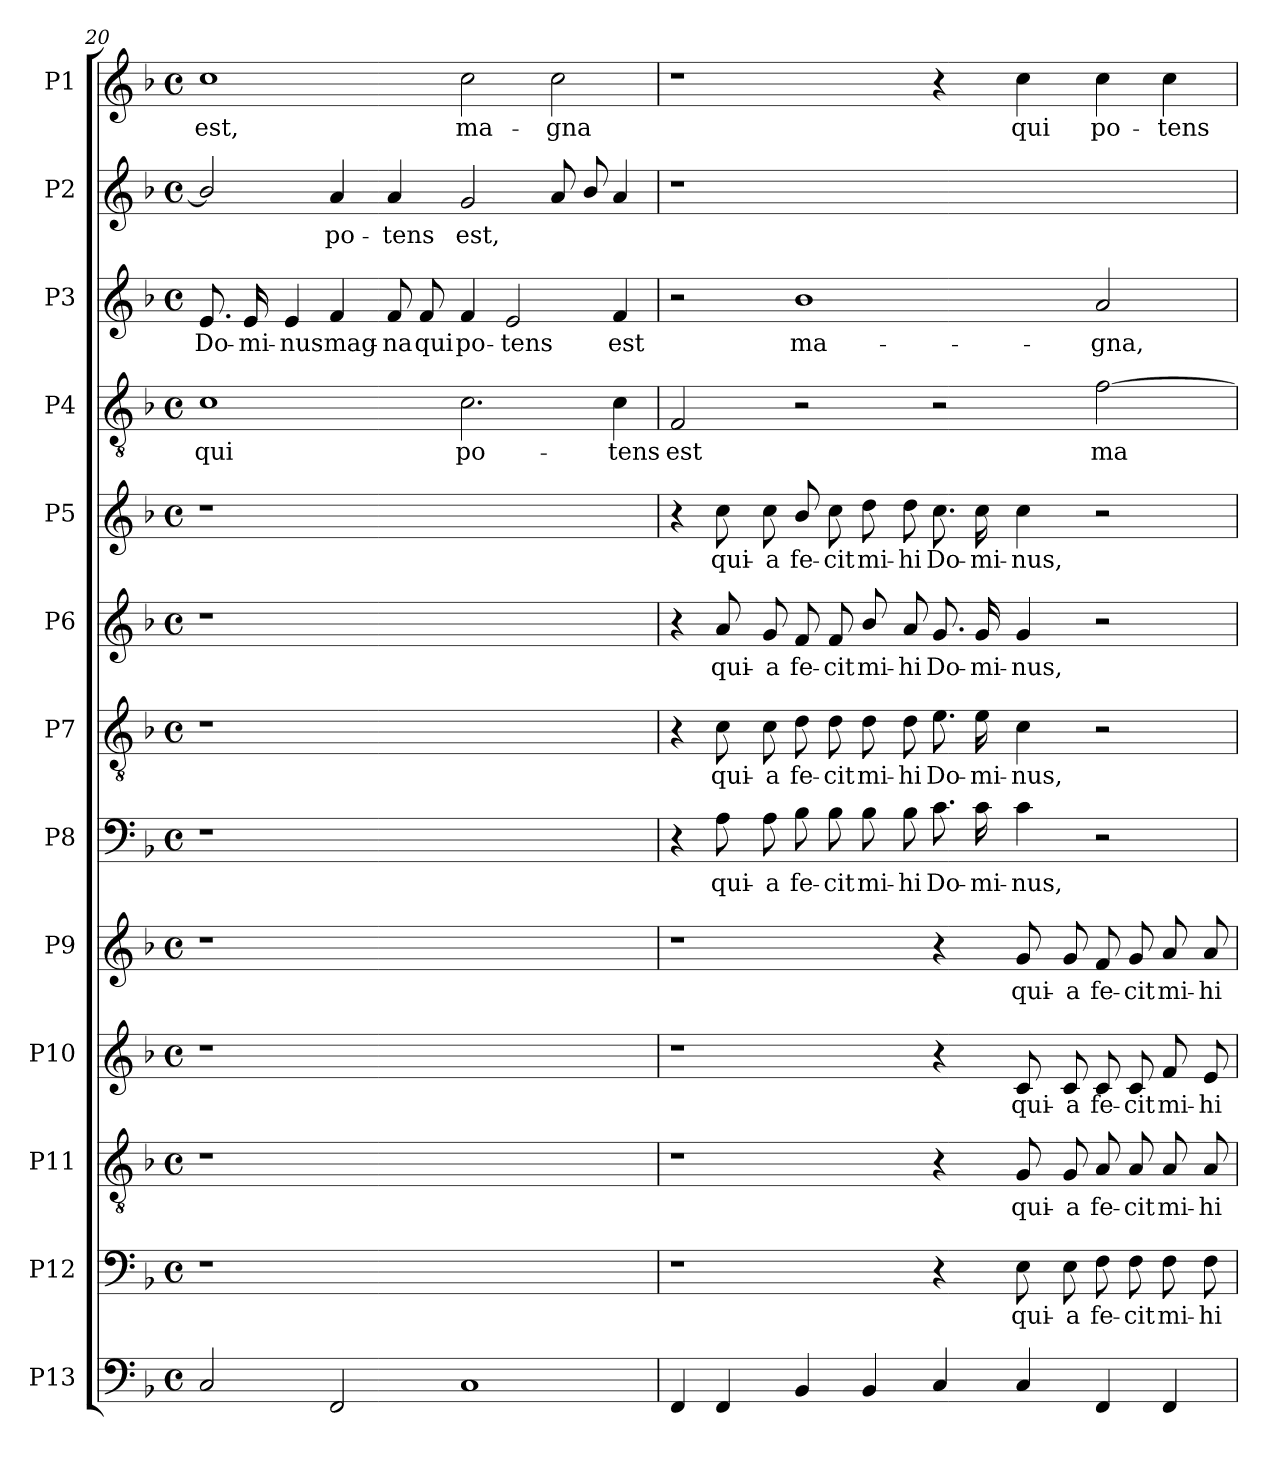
**kern	**kern	**text	**kern	**text	**kern	**text	**kern	**text	**kern	**text	**kern	**text	**kern	**text	**kern	**text	**kern	**text	**kern	**text	**kern	**text	**kern	**text
*part13	*part12	*part12	*part11	*part11	*part10	*part10	*part9	*part9	*part8	*part8	*part7	*part7	*part6	*part6	*part5	*part5	*part4	*part4	*part3	*part3	*part2	*part2	*part1	*part1
*staff13	*staff12	*staff12	*staff11	*staff11	*staff10	*staff10	*staff9	*staff9	*staff8	*staff8	*staff7	*staff7	*staff6	*staff6	*staff5	*staff5	*staff4	*staff4	*staff3	*staff3	*staff2	*staff2	*staff1	*staff1
*I"P13	*I"P12	*	*I"P11	*	*I"P10	*	*I"P9	*	*I"P8	*	*I"P7	*	*I"P6	*	*I"P5	*	*I"P4	*	*I"P3	*	*I"P2	*	*I"P1	*
*clefF4	*clefF4	*	*clefGv2	*	*clefG2	*	*clefG2	*	*clefF4	*	*clefGv2	*	*clefG2	*	*clefG2	*	*clefGv2	*	*clefG2	*	*clefG2	*	*clefG2	*
*	*	*	*ITrd7c12	*	*	*	*	*	*	*	*ITrd7c12	*	*	*	*	*	*ITrd7c12	*	*	*	*	*	*	*
*k[b-]	*k[b-]	*	*k[b-]	*	*k[b-]	*	*k[b-]	*	*k[b-]	*	*k[b-]	*	*k[b-]	*	*k[b-]	*	*k[b-]	*	*k[b-]	*	*k[b-]	*	*k[b-]	*
*F:	*F:	*	*F:	*	*F:	*	*F:	*	*F:	*	*F:	*	*F:	*	*F:	*	*F:	*	*F:	*	*F:	*	*F:	*
*M4/4	*M4/4	*	*M4/4	*	*M4/4	*	*M4/4	*	*M4/4	*	*M4/4	*	*M4/4	*	*M4/4	*	*M4/4	*	*M4/4	*	*M4/4	*	*M4/4	*
*met(c)	*met(c)	*	*met(c)	*	*met(c)	*	*met(c)	*	*met(c)	*	*met(c)	*	*met(c)	*	*met(c)	*	*met(c)	*	*met(c)	*	*met(c)	*	*met(c)	*
=20	=20	=20	=20	=20	=20	=20	=20	=20	=20	=20	=20	=20	=20	=20	=20	=20	=20	=20	=20	=20	=20	=20	=20	=20
!	!LO:N:vis=1	!	!LO:N:vis=1	!	!LO:N:vis=1	!	!LO:N:vis=1	!	!LO:N:vis=1	!	!LO:N:vis=1	!	!LO:N:vis=1	!	!LO:N:vis=1	!	!	!	!	!	!	!	!	!
!	!	!	!	!	!	!	!	!	!	!	!	!	!	!	!	!	!	!LO:LY:b:color=#000000	!	!	!	!	!	!
!	!	!	!	!	!	!	!	!	!	!	!	!	!	!	!	!	!	!	!	!LO:LY:b:color=#000000	!	!	!	!
!	!	!	!	!	!	!	!	!	!	!	!	!	!	!	!	!	!	!	!	!	!	!	!	!LO:LY:b:color=#000000
2Ci/	1r	.	1r	.	1r	.	1r	.	1r	.	1r	.	1r	.	1r	.	1Ci	qui	8.ei/	Do-	2b-i/]	.	1cci	est,
!	!	!	!	!	!	!	!	!	!	!	!	!	!	!	!	!	!	!	!	!LO:LY:b:color=#000000	!	!	!	!
.	.	.	.	.	.	.	.	.	.	.	.	.	.	.	.	.	.	.	16ei/	-mi-	.	.	.	.
!	!	!	!	!	!	!	!	!	!	!	!	!	!	!	!	!	!	!	!	!LO:LY:b:color=#000000	!	!	!	!
.	.	.	.	.	.	.	.	.	.	.	.	.	.	.	.	.	.	.	4ei/	-nus	.	.	.	.
!	!	!	!	!	!	!	!	!	!	!	!	!	!	!	!	!	!	!	!	!LO:LY:b:color=#000000	!	!	!	!
!	!	!	!	!	!	!	!	!	!	!	!	!	!	!	!	!	!	!	!	!	!	!LO:LY:b:color=#000000	!	!
2FFi/	.	.	.	.	.	.	.	.	.	.	.	.	.	.	.	.	.	.	4fi/	mag-	4ai/	po-	.	.
!	!	!	!	!	!	!	!	!	!	!	!	!	!	!	!	!	!	!	!	!LO:LY:b:color=#000000	!	!	!	!
!	!	!	!	!	!	!	!	!	!	!	!	!	!	!	!	!	!	!	!	!	!	!LO:LY:b:color=#000000	!	!
.	.	.	.	.	.	.	.	.	.	.	.	.	.	.	.	.	.	.	8fi/	-na	4ai/	-tens	.	.
!	!	!	!	!	!	!	!	!	!	!	!	!	!	!	!	!	!	!	!	!LO:LY:b:color=#000000	!	!	!	!
.	.	.	.	.	.	.	.	.	.	.	.	.	.	.	.	.	.	.	8fi/	qui	.	.	.	.
!	!	!	!	!	!	!	!	!	!	!	!	!	!	!	!	!	!	!LO:LY:b:color=#000000	!	!	!	!	!	!
!	!	!	!	!	!	!	!	!	!	!	!	!	!	!	!	!	!	!	!	!LO:LY:b:color=#000000	!	!	!	!
!	!	!	!	!	!	!	!	!	!	!	!	!	!	!	!	!	!	!	!	!	!	!LO:LY:b:color=#000000	!	!
!	!	!	!	!	!	!	!	!	!	!	!	!	!	!	!	!	!	!	!	!	!	!	!	!LO:LY:b:color=#000000
1Ci	1ryy	.	1ryy	.	1ryy	.	1ryy	.	1ryy	.	1ryy	.	1ryy	.	1ryy	.	2.Ci\	po-	4fi/	po-	2gi/	est,	2cci\	ma-
!	!	!	!	!	!	!	!	!	!	!	!	!	!	!	!	!	!	!	!	!LO:LY:b:color=#000000	!	!	!	!
.	.	.	.	.	.	.	.	.	.	.	.	.	.	.	.	.	.	.	2ei/	-tens	.	.	.	.
!	!	!	!	!	!	!	!	!	!	!	!	!	!	!	!	!	!	!	!	!	!	!	!	!LO:LY:b:color=#000000
.	.	.	.	.	.	.	.	.	.	.	.	.	.	.	.	.	.	.	.	.	8ai/	.	2cci\	-gna
.	.	.	.	.	.	.	.	.	.	.	.	.	.	.	.	.	.	.	.	.	8b-i/	.	.	.
!	!	!	!	!	!	!	!	!	!	!	!	!	!	!	!	!	!	!LO:LY:b:color=#000000	!	!	!	!	!	!
!	!	!	!	!	!	!	!	!	!	!	!	!	!	!	!	!	!	!	!	!LO:LY:b:color=#000000	!	!	!	!
.	.	.	.	.	.	.	.	.	.	.	.	.	.	.	.	.	4Ci\	-tens	4fi/	est	4ai/	.	.	.
!!LO:PB:g=z
=21	=21	=21	=21	=21	=21	=21	=21	=21	=21	=21	=21	=21	=21	=21	=21	=21	=21	=21	=21	=21	=21	=21	=21	=21
!	!	!	!	!	!	!	!	!	!	!	!	!	!	!	!	!	!	!LO:LY:b:color=#000000	!	!	!LO:N:vis=1	!	!	!
4FFi/	1r	.	1r	.	1r	.	1r	.	4r	.	4r	.	4r	.	4r	.	2FFi/	est	2r	.	1r	.	1r	.
!	!	!	!	!	!	!	!	!	!	!LO:LY:b:color=#000000	!	!	!	!	!	!	!	!	!	!	!	!	!	!
!	!	!	!	!	!	!	!	!	!	!	!	!LO:LY:b:color=#000000	!	!	!	!	!	!	!	!	!	!	!	!
!	!	!	!	!	!	!	!	!	!	!	!	!	!	!LO:LY:b:color=#000000	!	!	!	!	!	!	!	!	!	!
!	!	!	!	!	!	!	!	!	!	!	!	!	!	!	!	!LO:LY:b:color=#000000	!	!	!	!	!	!	!	!
4FFi/	.	.	.	.	.	.	.	.	8Ai\	qui-	8Ci\	qui-	8ai/	qui-	8cci\	qui-	.	.	.	.	.	.	.	.
!	!	!	!	!	!	!	!	!	!	!LO:LY:b:color=#000000	!	!	!	!	!	!	!	!	!	!	!	!	!	!
!	!	!	!	!	!	!	!	!	!	!	!	!LO:LY:b:color=#000000	!	!	!	!	!	!	!	!	!	!	!	!
!	!	!	!	!	!	!	!	!	!	!	!	!	!	!LO:LY:b:color=#000000	!	!	!	!	!	!	!	!	!	!
!	!	!	!	!	!	!	!	!	!	!	!	!	!	!	!	!LO:LY:b:color=#000000	!	!	!	!	!	!	!	!
.	.	.	.	.	.	.	.	.	8Ai\	-a	8Ci\	-a	8gi/	-a	8cci\	-a	.	.	.	.	.	.	.	.
!	!	!	!	!	!	!	!	!	!	!LO:LY:b:color=#000000	!	!	!	!	!	!	!	!	!	!	!	!	!	!
!	!	!	!	!	!	!	!	!	!	!	!	!LO:LY:b:color=#000000	!	!	!	!	!	!	!	!	!	!	!	!
!	!	!	!	!	!	!	!	!	!	!	!	!	!	!LO:LY:b:color=#000000	!	!	!	!	!	!	!	!	!	!
!	!	!	!	!	!	!	!	!	!	!	!	!	!	!	!	!LO:LY:b:color=#000000	!	!	!	!	!	!	!	!
!	!	!	!	!	!	!	!	!	!	!	!	!	!	!	!	!	!	!	!	!LO:LY:b:color=#000000	!	!	!	!
4BB-i/	.	.	.	.	.	.	.	.	8B-i\	fe-	8Di\	fe-	8fi/	fe-	8b-i/	fe-	2r	.	1b-i	ma-	.	.	.	.
!	!	!	!	!	!	!	!	!	!	!LO:LY:b:color=#000000	!	!	!	!	!	!	!	!	!	!	!	!	!	!
!	!	!	!	!	!	!	!	!	!	!	!	!LO:LY:b:color=#000000	!	!	!	!	!	!	!	!	!	!	!	!
!	!	!	!	!	!	!	!	!	!	!	!	!	!	!LO:LY:b:color=#000000	!	!	!	!	!	!	!	!	!	!
!	!	!	!	!	!	!	!	!	!	!	!	!	!	!	!	!LO:LY:b:color=#000000	!	!	!	!	!	!	!	!
.	.	.	.	.	.	.	.	.	8B-i\	-cit	8Di\	-cit	8fi/	-cit	8cci\	-cit	.	.	.	.	.	.	.	.
!	!	!	!	!	!	!	!	!	!	!LO:LY:b:color=#000000	!	!	!	!	!	!	!	!	!	!	!	!	!	!
!	!	!	!	!	!	!	!	!	!	!	!	!LO:LY:b:color=#000000	!	!	!	!	!	!	!	!	!	!	!	!
!	!	!	!	!	!	!	!	!	!	!	!	!	!	!LO:LY:b:color=#000000	!	!	!	!	!	!	!	!	!	!
!	!	!	!	!	!	!	!	!	!	!	!	!	!	!	!	!LO:LY:b:color=#000000	!	!	!	!	!	!	!	!
4BB-i/	.	.	.	.	.	.	.	.	8B-i\	mi-	8Di\	mi-	8b-i/	mi-	8ddi\	mi-	.	.	.	.	.	.	.	.
!	!	!	!	!	!	!	!	!	!	!LO:LY:b:color=#000000	!	!	!	!	!	!	!	!	!	!	!	!	!	!
!	!	!	!	!	!	!	!	!	!	!	!	!LO:LY:b:color=#000000	!	!	!	!	!	!	!	!	!	!	!	!
!	!	!	!	!	!	!	!	!	!	!	!	!	!	!LO:LY:b:color=#000000	!	!	!	!	!	!	!	!	!	!
!	!	!	!	!	!	!	!	!	!	!	!	!	!	!	!	!LO:LY:b:color=#000000	!	!	!	!	!	!	!	!
.	.	.	.	.	.	.	.	.	8B-i\	-hi	8Di\	-hi	8ai/	-hi	8ddi\	-hi	.	.	.	.	.	.	.	.
!	!	!	!	!	!	!	!	!	!	!LO:LY:b:color=#000000	!	!	!	!	!	!	!	!	!	!	!	!	!	!
!	!	!	!	!	!	!	!	!	!	!	!	!LO:LY:b:color=#000000	!	!	!	!	!	!	!	!	!	!	!	!
!	!	!	!	!	!	!	!	!	!	!	!	!	!	!LO:LY:b:color=#000000	!	!	!	!	!	!	!	!	!	!
!	!	!	!	!	!	!	!	!	!	!	!	!	!	!	!	!LO:LY:b:color=#000000	!	!	!	!	!	!	!	!
4Ci/	4r	.	4r	.	4r	.	4r	.	8.ci\	Do-	8.Ei\	Do-	8.gi/	Do-	8.cci\	Do-	2r	.	.	.	1ryy	.	4r	.
!	!	!	!	!	!	!	!	!	!	!LO:LY:b:color=#000000	!	!	!	!	!	!	!	!	!	!	!	!	!	!
!	!	!	!	!	!	!	!	!	!	!	!	!LO:LY:b:color=#000000	!	!	!	!	!	!	!	!	!	!	!	!
!	!	!	!	!	!	!	!	!	!	!	!	!	!	!LO:LY:b:color=#000000	!	!	!	!	!	!	!	!	!	!
!	!	!	!	!	!	!	!	!	!	!	!	!	!	!	!	!LO:LY:b:color=#000000	!	!	!	!	!	!	!	!
.	.	.	.	.	.	.	.	.	16ci\	-mi-	16Ei\	-mi-	16gi/	-mi-	16cci\	-mi-	.	.	.	.	.	.	.	.
!	!	!LO:LY:b:color=#000000	!	!	!	!	!	!	!	!	!	!	!	!	!	!	!	!	!	!	!	!	!	!
!	!	!	!	!LO:LY:b:color=#000000	!	!	!	!	!	!	!	!	!	!	!	!	!	!	!	!	!	!	!	!
!	!	!	!	!	!	!LO:LY:b:color=#000000	!	!	!	!	!	!	!	!	!	!	!	!	!	!	!	!	!	!
!	!	!	!	!	!	!	!	!LO:LY:b:color=#000000	!	!	!	!	!	!	!	!	!	!	!	!	!	!	!	!
!	!	!	!	!	!	!	!	!	!	!LO:LY:b:color=#000000	!	!	!	!	!	!	!	!	!	!	!	!	!	!
!	!	!	!	!	!	!	!	!	!	!	!	!LO:LY:b:color=#000000	!	!	!	!	!	!	!	!	!	!	!	!
!	!	!	!	!	!	!	!	!	!	!	!	!	!	!LO:LY:b:color=#000000	!	!	!	!	!	!	!	!	!	!
!	!	!	!	!	!	!	!	!	!	!	!	!	!	!	!	!LO:LY:b:color=#000000	!	!	!	!	!	!	!	!
!	!	!	!	!	!	!	!	!	!	!	!	!	!	!	!	!	!	!	!	!	!	!	!	!LO:LY:b:color=#000000
4Ci/	8Ei\	qui-	8GGi/	qui-	8ci/	qui-	8gi/	qui-	4ci\	-nus,	4Ci\	-nus,	4gi/	-nus,	4cci\	-nus,	.	.	.	.	.	.	4cci\	qui
!	!	!LO:LY:b:color=#000000	!	!	!	!	!	!	!	!	!	!	!	!	!	!	!	!	!	!	!	!	!	!
!	!	!	!	!LO:LY:b:color=#000000	!	!	!	!	!	!	!	!	!	!	!	!	!	!	!	!	!	!	!	!
!	!	!	!	!	!	!LO:LY:b:color=#000000	!	!	!	!	!	!	!	!	!	!	!	!	!	!	!	!	!	!
!	!	!	!	!	!	!	!	!LO:LY:b:color=#000000	!	!	!	!	!	!	!	!	!	!	!	!	!	!	!	!
.	8Ei\	-a	8GGi/	-a	8ci/	-a	8gi/	-a	.	.	.	.	.	.	.	.	.	.	.	.	.	.	.	.
!	!	!LO:LY:b:color=#000000	!	!	!	!	!	!	!	!	!	!	!	!	!	!	!	!	!	!	!	!	!	!
!	!	!	!	!LO:LY:b:color=#000000	!	!	!	!	!	!	!	!	!	!	!	!	!	!	!	!	!	!	!	!
!	!	!	!	!	!	!LO:LY:b:color=#000000	!	!	!	!	!	!	!	!	!	!	!	!	!	!	!	!	!	!
!	!	!	!	!	!	!	!	!LO:LY:b:color=#000000	!	!	!	!	!	!	!	!	!	!	!	!	!	!	!	!
!	!	!	!	!	!	!	!	!	!	!	!	!	!	!	!	!	!	!LO:LY:b:color=#000000	!	!	!	!	!	!
!	!	!	!	!	!	!	!	!	!	!	!	!	!	!	!	!	!	!	!	!LO:LY:b:color=#000000	!	!	!	!
!	!	!	!	!	!	!	!	!	!	!	!	!	!	!	!	!	!	!	!	!	!	!	!	!LO:LY:b:color=#000000
4FFi/	8Fi\	fe-	8AAi/	fe-	8ci/	fe-	8fi/	fe-	2r	.	2r	.	2r	.	2r	.	[2Fi\	ma-	2ai/	-gna,	.	.	4cci\	po-
!	!	!LO:LY:b:color=#000000	!	!	!	!	!	!	!	!	!	!	!	!	!	!	!	!	!	!	!	!	!	!
!	!	!	!	!LO:LY:b:color=#000000	!	!	!	!	!	!	!	!	!	!	!	!	!	!	!	!	!	!	!	!
!	!	!	!	!	!	!LO:LY:b:color=#000000	!	!	!	!	!	!	!	!	!	!	!	!	!	!	!	!	!	!
!	!	!	!	!	!	!	!	!LO:LY:b:color=#000000	!	!	!	!	!	!	!	!	!	!	!	!	!	!	!	!
.	8Fi\	-cit	8AAi/	-cit	8ci/	-cit	8gi/	-cit	.	.	.	.	.	.	.	.	.	.	.	.	.	.	.	.
!	!	!LO:LY:b:color=#000000	!	!	!	!	!	!	!	!	!	!	!	!	!	!	!	!	!	!	!	!	!	!
!	!	!	!	!LO:LY:b:color=#000000	!	!	!	!	!	!	!	!	!	!	!	!	!	!	!	!	!	!	!	!
!	!	!	!	!	!	!LO:LY:b:color=#000000	!	!	!	!	!	!	!	!	!	!	!	!	!	!	!	!	!	!
!	!	!	!	!	!	!	!	!LO:LY:b:color=#000000	!	!	!	!	!	!	!	!	!	!	!	!	!	!	!	!
!	!	!	!	!	!	!	!	!	!	!	!	!	!	!	!	!	!	!	!	!	!	!	!	!LO:LY:b:color=#000000
4FFi/	8Fi\	mi-	8AAi/	mi-	8fi/	mi-	8ai/	mi-	.	.	.	.	.	.	.	.	.	.	.	.	.	.	4cci\	-tens
!	!	!LO:LY:b:color=#000000	!	!	!	!	!	!	!	!	!	!	!	!	!	!	!	!	!	!	!	!	!	!
!	!	!	!	!LO:LY:b:color=#000000	!	!	!	!	!	!	!	!	!	!	!	!	!	!	!	!	!	!	!	!
!	!	!	!	!	!	!LO:LY:b:color=#000000	!	!	!	!	!	!	!	!	!	!	!	!	!	!	!	!	!	!
!	!	!	!	!	!	!	!	!LO:LY:b:color=#000000	!	!	!	!	!	!	!	!	!	!	!	!	!	!	!	!
.	8Fi\	-hi	8AAi/	-hi	8ei/	-hi	8ai/	-hi	.	.	.	.	.	.	.	.	.	.	.	.	.	.	.	.
=	=	=	=	=	=	=	=	=	=	=	=	=	=	=	=	=	=	=	=	=	=	=	=	=
*-	*-	*-	*-	*-	*-	*-	*-	*-	*-	*-	*-	*-	*-	*-	*-	*-	*-	*-	*-	*-	*-	*-	*-	*-
